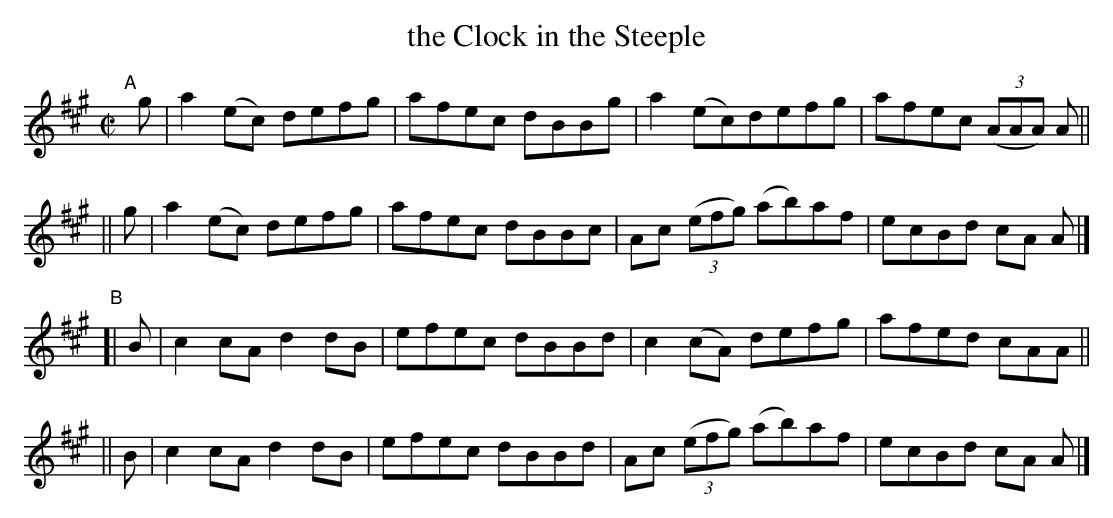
X:1
T: the Clock in the Steeple
M: C|
L: 1/8
K: A
"^A"[|]\
   g | a2(ec) defg | afec dBBg | a2(ec)defg | afec (3(AAA) A ||
|| g | a2(ec) defg | afec dBBc | Ac (3(efg) (ab)af | ecBd cA A |]
"^B"\
[| B | c2cA d2dB | efec dBBd | c2(cA) defg | afed cAA ||
|| B | c2cA d2dB | efec dBBd | Ac (3(efg) (ab)af | ecBd cA A |]
